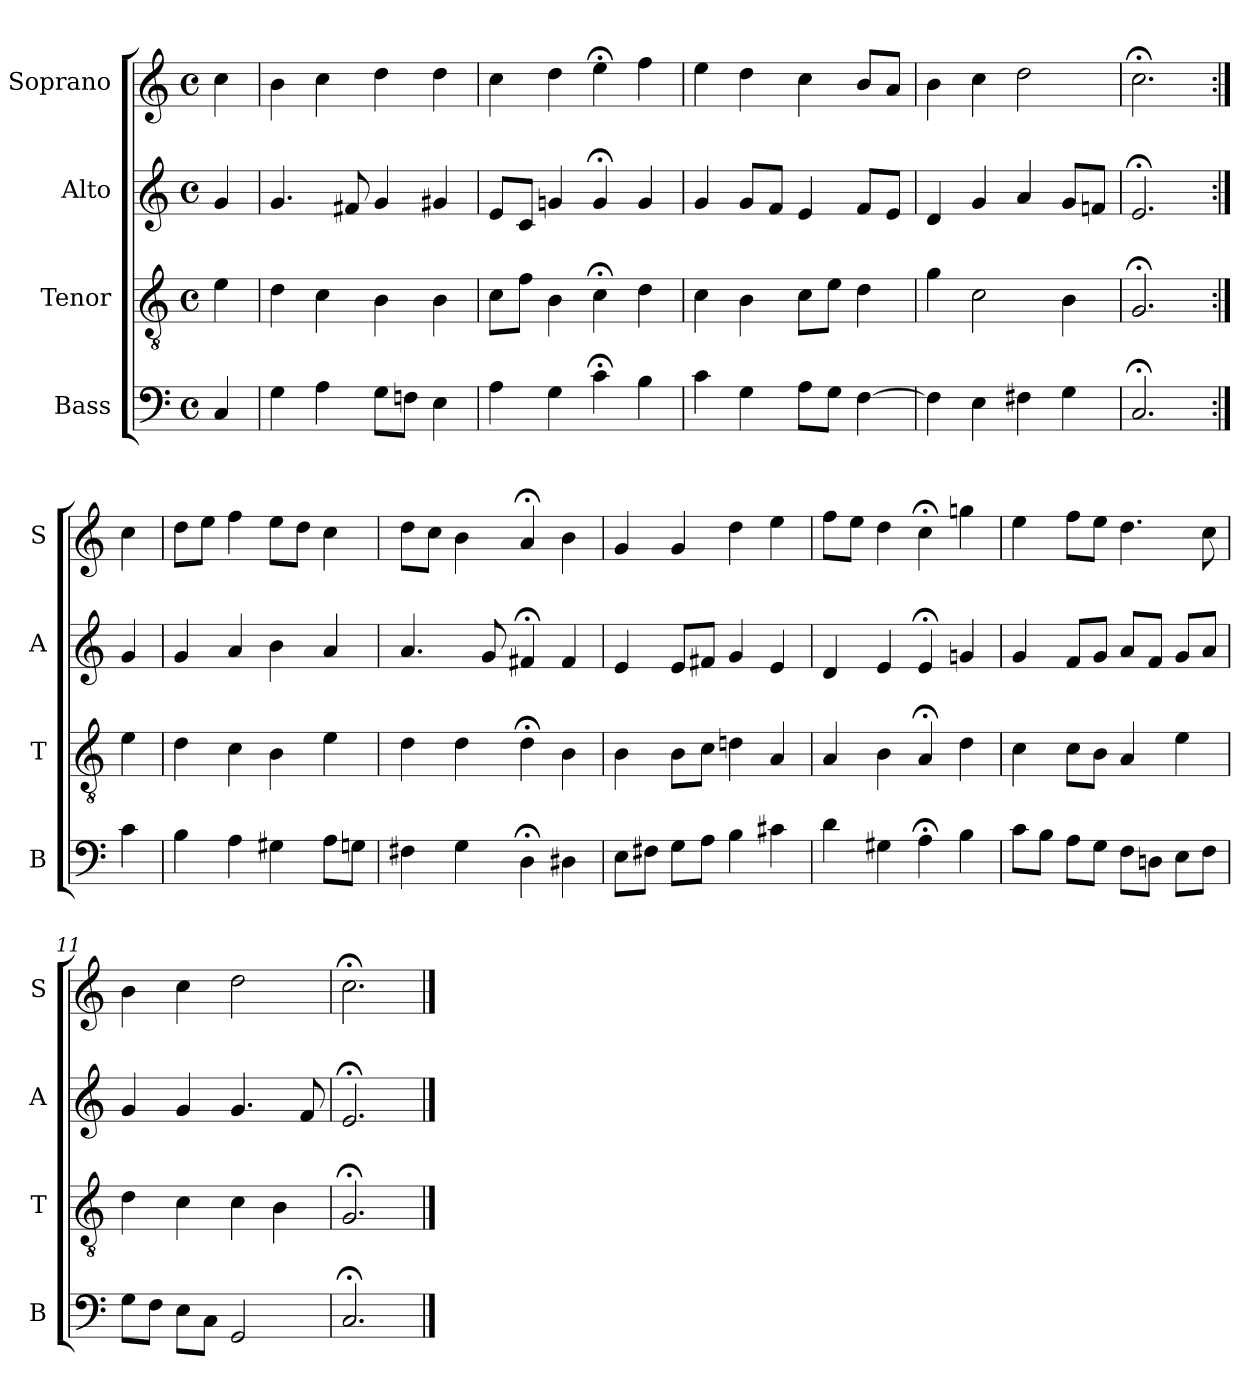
**kern	**kern	**kern	**kern
*part4	*part3	*part2	*part1
*staff4	*staff3	*staff2	*staff1
*I"Bass	*I"Tenor	*I"Alto	*I"Soprano
*I'B	*I'T	*I'A	*I'S
*clefF4	*clefGv2	*clefG2	*clefG2
*k[]	*k[]	*k[]	*k[]
*C:	*C:	*C:	*C:
*M4/4	*M4/4	*M4/4	*M4/4
*met(c)	*met(c)	*met(c)	*met(c)
*MM100	*MM100	*MM100	*MM100
=	=	=	=
4C	4e	4g	4cc
=1	=1	=1	=1
4G	4d	4.g	4b
4A	4c	.	4cc
.	.	8f#X	.
8GL	4B	4g	4dd
8FnJ	.	.	.
4E	4B	4g#X	4dd
=2	=2	=2	=2
4A	8cL	8eL	4cc
.	8fJ	8cJ	.
4G	4B	4gn	4dd
4c;<	4c;<	4g;<	4ee;<
4B	4d	4g	4ff
=3	=3	=3	=3
4c	4c	4g	4ee
4G	4B	8gL	4dd
.	.	8fJ	.
8AL	8cL	4e	4cc
8GJ	8eJ	.	.
[4F	4d	8fL	8bL
.	.	8eJ	8aJ
=4	=4	=4	=4
4F]	4g	4d	4b
4E	2c	4g	4cc
4F#X	.	4a	2dd
4G	4B	8gL	.
.	.	8fnJ	.
=5	=5	=5	=5
2.C;<	2.G;<	2.e;<	2.cc;<
=:|!	=:|!	=:|!	=:|!
4c	4e	4g	4cc
=6	=6	=6	=6
4B	4d	4g	8ddL
.	.	.	8eeJ
4A	4c	4a	4ff
4G#X	4B	4b	8eeL
.	.	.	8ddJ
8AL	4e	4a	4cc
8GnJ	.	.	.
=7	=7	=7	=7
4F#X	4d	4.a	8ddL
.	.	.	8ccJ
4G	4d	.	4b
.	.	8g	.
4D;<	4d;<	4f#X;<	4a;<
4D#X	4B	4f#	4b
=8	=8	=8	=8
8EL	4B	4e	4g
8F#XJ	.	.	.
8GL	8BL	8eL	4gi
8AJ	8ciJ	8f#XJ	.
4B	4dni	4g	4ddi
4c#X	4A	4e	4ee
=9	=9	=9	=9
4d	4A	4d	8ffL
.	.	.	8eeJ
4G#X	4B	4ei	4dd
4A;<	4A;<	4e;<i	4cc;<i
4B	4d	4gni	4ggni
=10	=10	=10	=10
8cL	4c	4g	4ee
8BJ	.	.	.
8AL	8cL	8fL	8ffL
8GJ	8BJ	8gJ	8eeJ
8FL	4Ai	8aL	4.dd
8DniJ	.	8fJ	.
8EiL	4ei	8gL	.
8FJ	.	8aJ	8cc
=11	=11	=11	=11
8GL	4d	4g	4b
8FJ	.	.	.
8EL	4c	4g	4cc
8CJ	.	.	.
2GG	4c	4.g	2dd
.	4B	.	.
.	.	8f	.
=12	=12	=12	=12
2.C;<	2.G;<	2.e;<	2.cc;<
==	==	==	==
*-	*-	*-	*-
